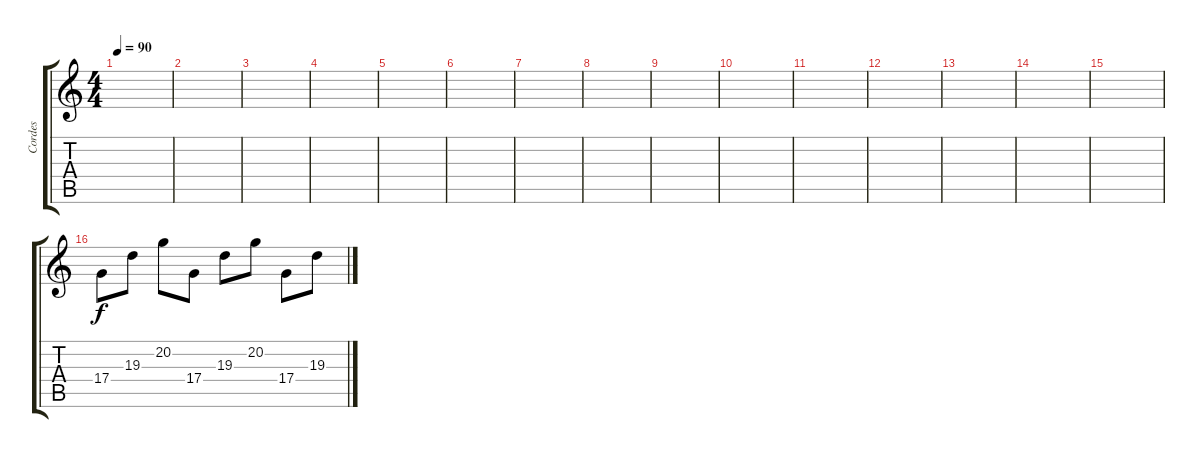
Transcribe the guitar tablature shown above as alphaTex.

\track ("Cordes" "Cordes") {instrument choiraahs}
\staff {score tabs}
\tuning (E4 B3 G3 D3 A2 E2) {hide}
\ts (4 4)
\tempo 90
\clef g2
\ks c
|
|
|
|
|
|
|
|
|
|
|
|
|
|
|
17.4.8{instrument violin} 19.3.8 20.2.8 17.4.8 19.3.8 20.2.8 17.4.8 19.3.8
